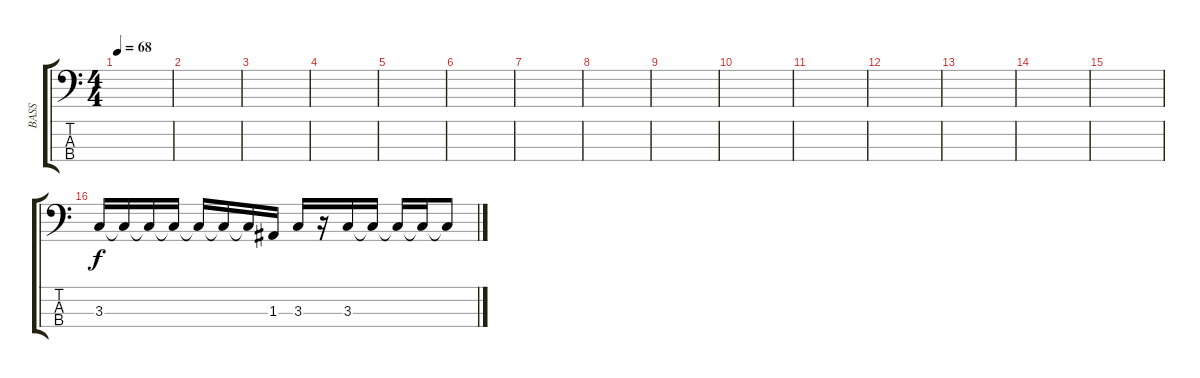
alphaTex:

\track ("BASS" "BASS") {instrument electricbassfinger}
\staff {score tabs}
\tuning (G2 D2 A1 E1) {hide}
\ts (4 4)
\tempo 68
\clef f4
\ks c
|
|
|
|
|
|
|
|
|
|
|
|
|
|
|
3.3.16 3.3{t}.16 3.3{t}.16 3.3{t}.16 3.3{t}.16 3.3{t}.16 3.3{t}.16 1.3.16 3.3.16 r.16 3.3.16 3.3{t}.16 3.3{t}.16 3.3{t}.16 3.3{t}.8
